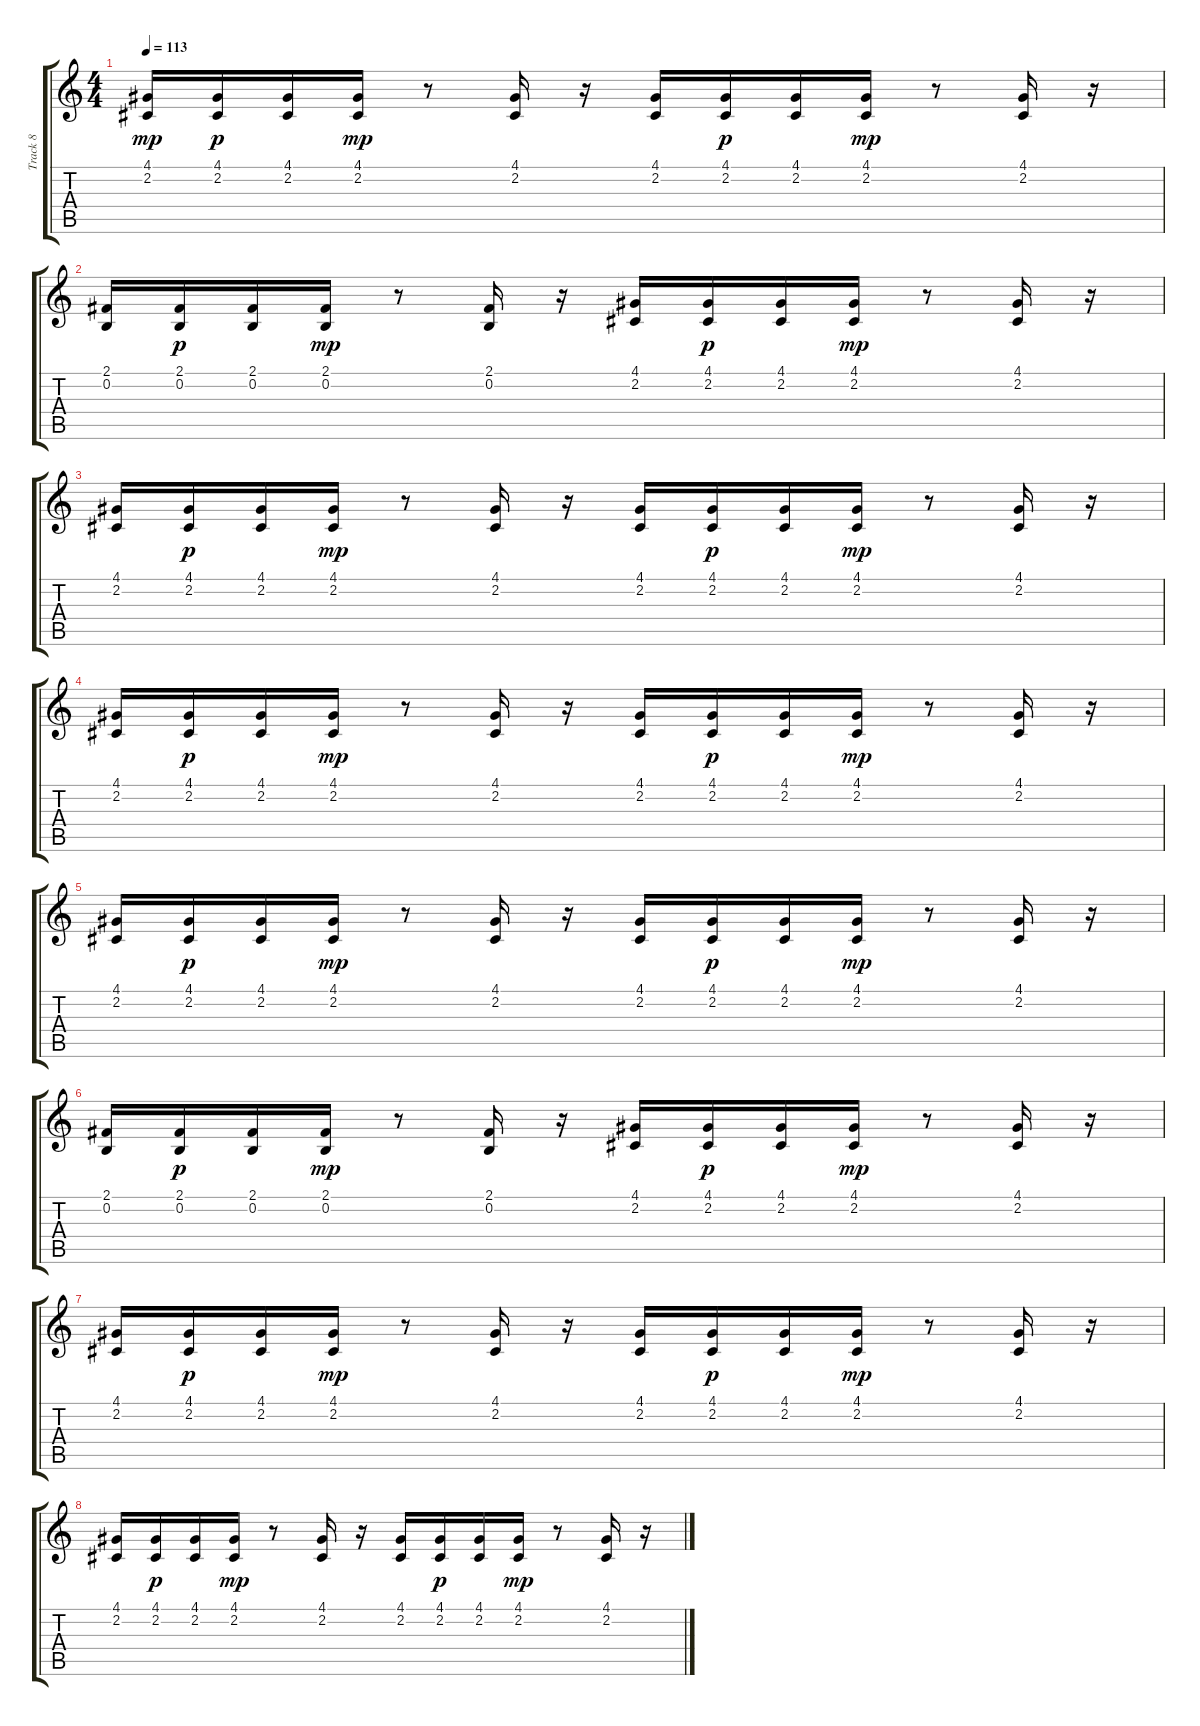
\track ("Track 8" "Track 8") {instrument violin}
\staff {score tabs}
\tuning (E4 B3 G3 D3 A2 E2) {hide}
\ts (4 4)
\tempo 113
\clef g2
\ks c
(4.1 2.2).16{dy mp} (4.1 2.2).16{dy p} (4.1 2.2).16 (4.1 2.2).16{dy mp} r.8 (4.1 2.2).16 r.16 (4.1 2.2).16 (4.1 2.2).16{dy p} (4.1 2.2).16 (4.1 2.2).16{dy mp} r.8 (4.1 2.2).16 r.16 |
(2.1 0.2).16 (2.1 0.2).16{dy p} (2.1 0.2).16 (2.1 0.2).16{dy mp} r.8 (2.1 0.2).16 r.16 (4.1 2.2).16 (4.1 2.2).16{dy p} (4.1 2.2).16 (4.1 2.2).16{dy mp} r.8 (4.1 2.2).16 r.16 |
(4.1 2.2).16 (4.1 2.2).16{dy p} (4.1 2.2).16 (4.1 2.2).16{dy mp} r.8 (4.1 2.2).16 r.16 (4.1 2.2).16 (4.1 2.2).16{dy p} (4.1 2.2).16 (4.1 2.2).16{dy mp} r.8 (4.1 2.2).16 r.16 |
(4.1 2.2).16 (4.1 2.2).16{dy p} (4.1 2.2).16 (4.1 2.2).16{dy mp} r.8 (4.1 2.2).16 r.16 (4.1 2.2).16 (4.1 2.2).16{dy p} (4.1 2.2).16 (4.1 2.2).16{dy mp} r.8 (4.1 2.2).16 r.16 |
(4.1 2.2).16 (4.1 2.2).16{dy p} (4.1 2.2).16 (4.1 2.2).16{dy mp} r.8 (4.1 2.2).16 r.16 (4.1 2.2).16 (4.1 2.2).16{dy p} (4.1 2.2).16 (4.1 2.2).16{dy mp} r.8 (4.1 2.2).16 r.16 |
(2.1 0.2).16 (2.1 0.2).16{dy p} (2.1 0.2).16 (2.1 0.2).16{dy mp} r.8 (2.1 0.2).16 r.16 (4.1 2.2).16 (4.1 2.2).16{dy p} (4.1 2.2).16 (4.1 2.2).16{dy mp} r.8 (4.1 2.2).16 r.16 |
(4.1 2.2).16 (4.1 2.2).16{dy p} (4.1 2.2).16 (4.1 2.2).16{dy mp} r.8 (4.1 2.2).16 r.16 (4.1 2.2).16 (4.1 2.2).16{dy p} (4.1 2.2).16 (4.1 2.2).16{dy mp} r.8 (4.1 2.2).16 r.16 |
(4.1 2.2).16 (4.1 2.2).16{dy p} (4.1 2.2).16 (4.1 2.2).16{dy mp} r.8 (4.1 2.2).16 r.16 (4.1 2.2).16 (4.1 2.2).16{dy p} (4.1 2.2).16 (4.1 2.2).16{dy mp} r.8 (4.1 2.2).16 r.16
